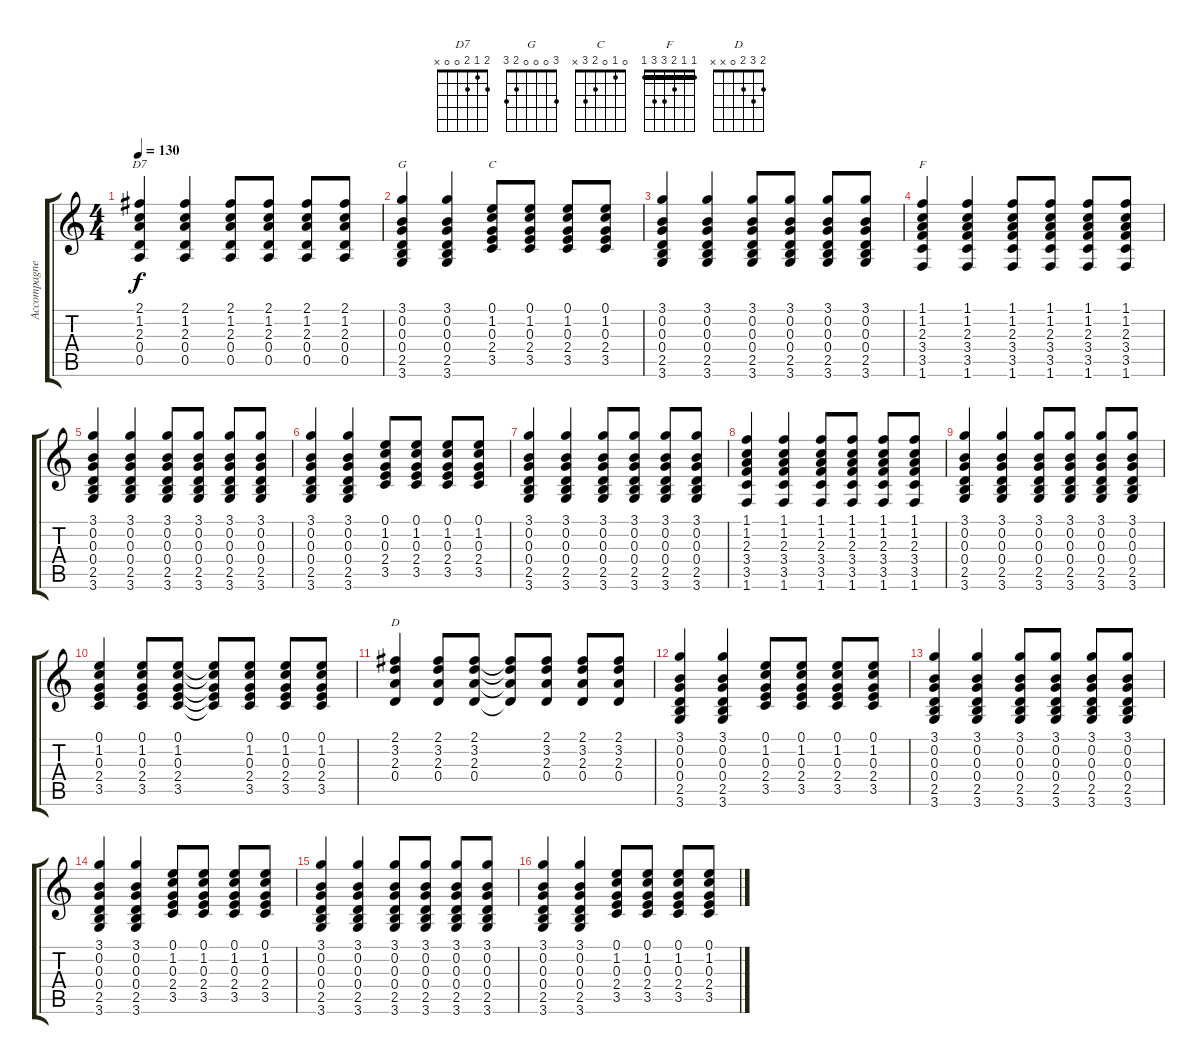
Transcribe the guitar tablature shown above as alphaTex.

\track ("Accompagnement" "Accompagne") {instrument acousticguitarsteel}
\staff {score tabs}
\tuning (E4 B3 G3 D3 A2 E2) {hide}
\chord ("D7" 2 1 2 0 0 x)
\chord ("G" 3 0 0 0 2 3)
\chord ("C" 0 1 0 2 3 x)
\chord ("F" 1 1 2 3 3 1) {barre 1}
\chord ("D" 2 3 2 0 x x)
\ts (4 4)
\tempo 130
\clef g2
\ks c
(2.1 1.2 2.3 0.4 0.5).4{ch "D7" dy f} (2.1 1.2 2.3 0.4 0.5).4 (2.1 1.2 2.3 0.4 0.5).8 (2.1 1.2 2.3 0.4 0.5).8 (2.1 1.2 2.3 0.4 0.5).8 (2.1 1.2 2.3 0.4 0.5).8 |
(3.1 0.2 0.3 0.4 2.5 3.6).4{ch "G"} (3.1 0.2 0.3 0.4 2.5 3.6).4 (0.1 1.2 0.3 2.4 3.5).8{ch "C"} (0.1 1.2 0.3 2.4 3.5).8 (0.1 1.2 0.3 2.4 3.5).8 (0.1 1.2 0.3 2.4 3.5).8 |
(3.1 0.2 0.3 0.4 2.5 3.6).4 (3.1 0.2 0.3 0.4 2.5 3.6).4 (3.1 0.2 0.3 0.4 2.5 3.6).8 (3.1 0.2 0.3 0.4 2.5 3.6).8 (3.1 0.2 0.3 0.4 2.5 3.6).8 (3.1 0.2 0.3 0.4 2.5 3.6).8 |
(1.1 1.2 2.3 3.4 3.5 1.6).4{ch "F"} (1.1 1.2 2.3 3.4 3.5 1.6).4 (1.1 1.2 2.3 3.4 3.5 1.6).8 (1.1 1.2 2.3 3.4 3.5 1.6).8 (1.1 1.2 2.3 3.4 3.5 1.6).8 (1.1 1.2 2.3 3.4 3.5 1.6).8 |
(3.1 0.2 0.3 0.4 2.5 3.6).4 (3.1 0.2 0.3 0.4 2.5 3.6).4 (3.1 0.2 0.3 0.4 2.5 3.6).8 (3.1 0.2 0.3 0.4 2.5 3.6).8 (3.1 0.2 0.3 0.4 2.5 3.6).8 (3.1 0.2 0.3 0.4 2.5 3.6).8 |
(3.1 0.2 0.3 0.4 2.5 3.6).4 (3.1 0.2 0.3 0.4 2.5 3.6).4 (0.1 1.2 0.3 2.4 3.5).8 (0.1 1.2 0.3 2.4 3.5).8 (0.1 1.2 0.3 2.4 3.5).8 (0.1 1.2 0.3 2.4 3.5).8 |
(3.1 0.2 0.3 0.4 2.5 3.6).4 (3.1 0.2 0.3 0.4 2.5 3.6).4 (3.1 0.2 0.3 0.4 2.5 3.6).8 (3.1 0.2 0.3 0.4 2.5 3.6).8 (3.1 0.2 0.3 0.4 2.5 3.6).8 (3.1 0.2 0.3 0.4 2.5 3.6).8 |
(1.1 1.2 2.3 3.4 3.5 1.6).4 (1.1 1.2 2.3 3.4 3.5 1.6).4 (1.1 1.2 2.3 3.4 3.5 1.6).8 (1.1 1.2 2.3 3.4 3.5 1.6).8 (1.1 1.2 2.3 3.4 3.5 1.6).8 (1.1 1.2 2.3 3.4 3.5 1.6).8 |
(3.1 0.2 0.3 0.4 2.5 3.6).4 (3.1 0.2 0.3 0.4 2.5 3.6).4 (3.1 0.2 0.3 0.4 2.5 3.6).8 (3.1 0.2 0.3 0.4 2.5 3.6).8 (3.1 0.2 0.3 0.4 2.5 3.6).8 (3.1 0.2 0.3 0.4 2.5 3.6).8 |
(0.1 1.2 0.3 2.4 3.5).4 (0.1 1.2 0.3 2.4 3.5).8 (0.1 1.2 0.3 2.4 3.5).8 (0.1{t} 1.2{t} 0.3{t} 2.4{t} 3.5{t}).8 (0.1 1.2 0.3 2.4 3.5).8 (0.1 1.2 0.3 2.4 3.5).8 (0.1 1.2 0.3 2.4 3.5).8 |
(2.1 3.2 2.3 0.4).4{ch "D"} (2.1 3.2 2.3 0.4).8 (2.1 3.2 2.3 0.4).8 (2.1{t} 3.2{t} 2.3{t} 0.4{t}).8 (2.1 3.2 2.3 0.4).8 (2.1 3.2 2.3 0.4).8 (2.1 3.2 2.3 0.4).8 |
(3.1 0.2 0.3 0.4 2.5 3.6).4 (3.1 0.2 0.3 0.4 2.5 3.6).4 (0.1 1.2 0.3 2.4 3.5).8 (0.1 1.2 0.3 2.4 3.5).8 (0.1 1.2 0.3 2.4 3.5).8 (0.1 1.2 0.3 2.4 3.5).8 |
(3.1 0.2 0.3 0.4 2.5 3.6).4 (3.1 0.2 0.3 0.4 2.5 3.6).4 (3.1 0.2 0.3 0.4 2.5 3.6).8 (3.1 0.2 0.3 0.4 2.5 3.6).8 (3.1 0.2 0.3 0.4 2.5 3.6).8 (3.1 0.2 0.3 0.4 2.5 3.6).8 |
(3.1 0.2 0.3 0.4 2.5 3.6).4 (3.1 0.2 0.3 0.4 2.5 3.6).4 (0.1 1.2 0.3 2.4 3.5).8 (0.1 1.2 0.3 2.4 3.5).8 (0.1 1.2 0.3 2.4 3.5).8 (0.1 1.2 0.3 2.4 3.5).8 |
(3.1 0.2 0.3 0.4 2.5 3.6).4 (3.1 0.2 0.3 0.4 2.5 3.6).4 (3.1 0.2 0.3 0.4 2.5 3.6).8 (3.1 0.2 0.3 0.4 2.5 3.6).8 (3.1 0.2 0.3 0.4 2.5 3.6).8 (3.1 0.2 0.3 0.4 2.5 3.6).8 |
(3.1 0.2 0.3 0.4 2.5 3.6).4 (3.1 0.2 0.3 0.4 2.5 3.6).4 (0.1 1.2 0.3 2.4 3.5).8 (0.1 1.2 0.3 2.4 3.5).8 (0.1 1.2 0.3 2.4 3.5).8 (0.1 1.2 0.3 2.4 3.5).8
